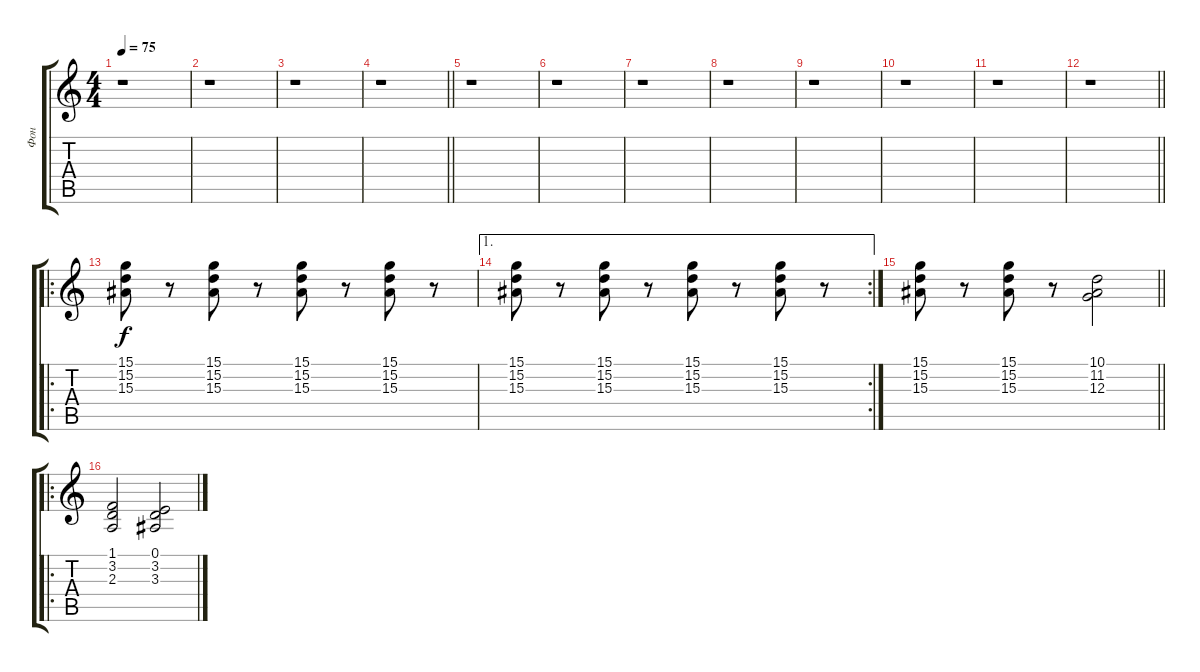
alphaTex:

\track ("Фон" "Фон") {instrument pad3polysynth}
\staff {score tabs}
\tuning (E4 B3 G3 D3 A2 E2) {hide}
\ts (4 4)
\tempo 75
\clef g2
\ks c
r.1{dy f instrument pad3polysynth} |
r.1 |
r.1 |
\barLineRight lightlight
r.1 |
r.1 |
r.1 |
r.1 |
r.1 |
r.1 |
r.1 |
r.1 |
\barLineRight lightlight
r.1 |
\ro
(15.1 15.2 15.3).8 r.8 (15.1 15.2 15.3).8 r.8 (15.1 15.2 15.3).8 r.8 (15.1 15.2 15.3).8 r.8 |
\ae 1
\rc 2
(15.1 15.2 15.3).8 r.8 (15.1 15.2 15.3).8 r.8 (15.1 15.2 15.3).8 r.8 (15.1 15.2 15.3).8 r.8 |
\barLineRight lightlight
(15.1 15.2 15.3).8 r.8 (15.1 15.2 15.3).8 r.8 (10.1 11.2 12.3).2 |
\ro
(1.1 3.2 2.3).2 (0.1 3.2 3.3).2
